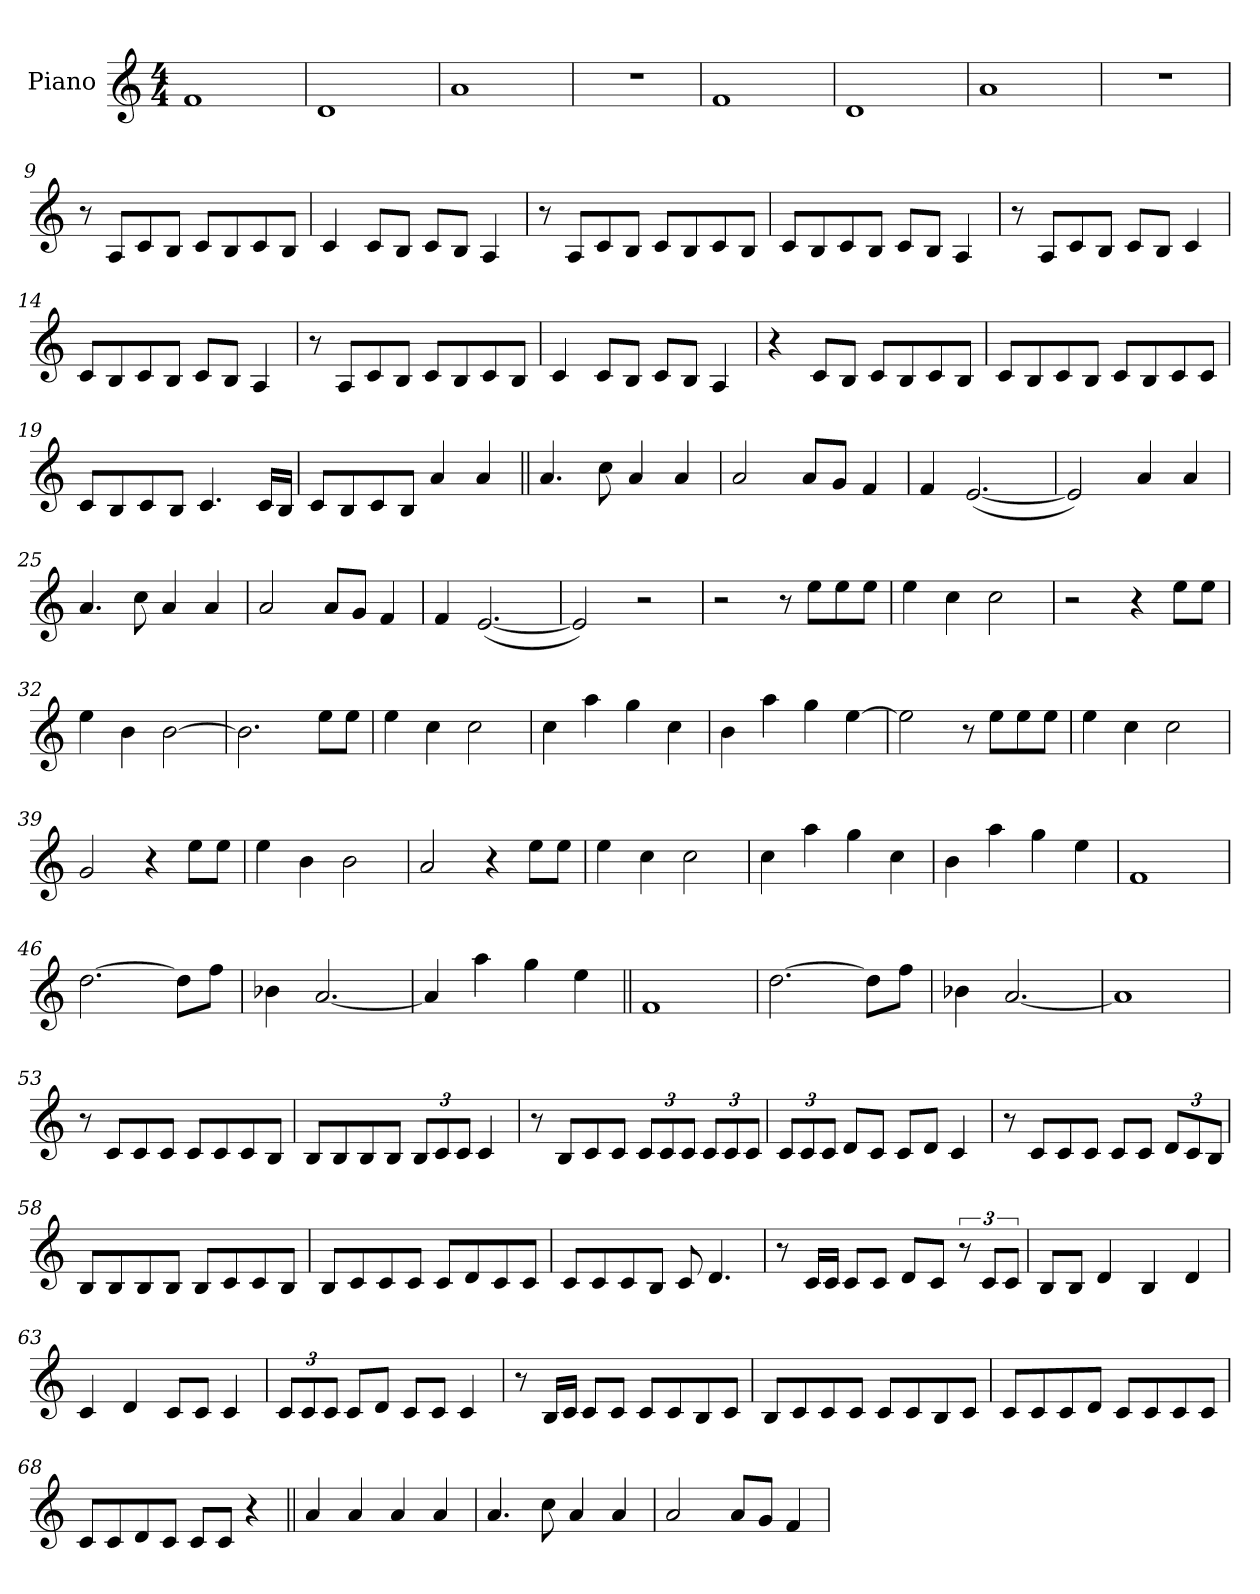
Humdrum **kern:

**kern
*part1
*staff1
*I"Piano
*I'Pno.
*clefG2
*k[]
*M4/4
=1
1f
=2
1d
=3
1a
=4
1r
=5
1f
=6
1d
=7
1a
=8
1r
=9
8r
8A/L
8c/
8B/J
8c/L
8B/
8c/
8B/J
=10
4c/
8c/L
8B/J
8c/L
8B/J
4A/
!!LO:LB:g=z
=11
8r
8A/L
8c/
8B/J
8c/L
8B/
8c/
8B/J
=12
8c/L
8B/
8c/
8B/J
8c/L
8B/J
4A/
=13
8r
8A/L
8c/
8B/J
8c/L
8B/J
4c/
=14
8c/L
8B/
8c/
8B/J
8c/L
8B/J
4A/
!!LO:LB:g=z
=15
8r
8A/L
8c/
8B/J
8c/L
8B/
8c/
8B/J
=16
4c/
8c/L
8B/J
8c/L
8B/J
4A/
=17
4r
8c/L
8B/J
8c/L
8B/
8c/
8B/J
=18
8c/L
8B/
8c/
8B/J
8c/L
8B/
8c/
8c/J
!!LO:LB:g=z
=19
8c/L
8B/
8c/
8B/J
4.c/
16c/LL
16B/JJ
=20
8c/L
8B/
8c/
8B/J
4a/
4a/
=21||
4.a/
8cc\
4a/
4a/
=22
2a/
8a/L
8g/J
4f/
=23
4f/
(>[2.e/
=24
2e/])
4a/
4a/
=25
4.a/
8cc\
4a/
4a/
=26
2a/
8a/L
8g/J
4f/
!!LO:LB:g=z
=27
4f/
(>[2.e/
=28
2e/])
2r
=29
2r
8r
8ee\L
8ee\
8ee\J
=30
4ee\
4cc\
2cc\
=31
2r
4r
8ee\L
8ee\J
=32
4ee\
4b\
[2b\
=33
2.b\]
8ee\L
8ee\J
=34
4ee\
4cc\
2cc\
=35
4cc\
4aa\
4gg\
4cc\
=36
4b\
4aa\
4gg\
[4ee\
!!LO:LB:g=z
=37
2ee\]
8r
8ee\L
8ee\
8ee\J
=38
4ee\
4cc\
2cc\
=39
2g/
4r
8ee\L
8ee\J
=40
4ee\
4b\
2b\
=41
2a/
4r
8ee\L
8ee\J
=42
4ee\
4cc\
2cc\
=43
4cc\
4aa\
4gg\
4cc\
=44
4b\
4aa\
4gg\
4ee\
=45
1f
=46
[2.dd\
8dd\L]
8ff\J
!!LO:LB:g=z
=47
4b-X\
[2.a/
=48
4a/]
4aa\
4gg\
4ee\
=49||
1f
=50
[2.dd\
8dd\L]
8ff\J
=51
4b-X\
[2.a/
=52
1a]
=53
8r
8c/L
8c/
8c/J
8c/L
8c/
8c/
8B/J
=54
8B/L
8B/
8B/
8B/J
*Xbrackettup
12B/L
12c/
12c/J
4c/
!!LO:LB:g=z
=55
8r
8B/L
8c/
8c/J
12c/L
12c/
12c/J
12c/L
12c/
12c/J
=56
12c/L
12c/
12c/J
8d/L
8c/J
8c/L
8d/J
4c/
=57
8r
8c/L
8c/
8c/J
8c/L
8c/J
12d/L
12c/
12B/J
=58
8B/L
8B/
8B/
8B/J
8B/L
8c/
8c/
8B/J
!!LO:LB:g=z
=59
8B/L
8c/
8c/
8c/J
8c/L
8d/
8c/
8c/J
=60
8c/L
8c/
8c/
8B/J
8c/
4.d/
=61
8r
16c/LL
16c/JJ
8c/L
8c/J
8d/L
8c/J
*brackettup
12r
12c/L
12c/J
=62
8B/L
8B/J
4d/
4B/
4d/
=63
4c/
4d/
8c/L
8c/J
4c/
!!LO:LB:g=z
=64
*Xbrackettup
12c/L
12c/
12c/J
8c/L
8d/J
8c/L
8c/J
4c/
=65
8r
16B/LL
16c/JJ
8c/L
8c/J
8c/L
8c/
8B/
8c/J
=66
8B/L
8c/
8c/
8c/J
8c/L
8c/
8B/
8c/J
=67
8c/L
8c/
8c/
8d/J
8c/L
8c/
8c/
8c/J
!!LO:PB:g=z
=68
8c/L
8c/
8d/
8c/J
8c/L
8c/J
4r
=69||
4a/
4a/
4a/
4a/
=70
4.a/
8cc\
4a/
4a/
=71
2a/
8a/L
8g/J
4f/
=
*-
